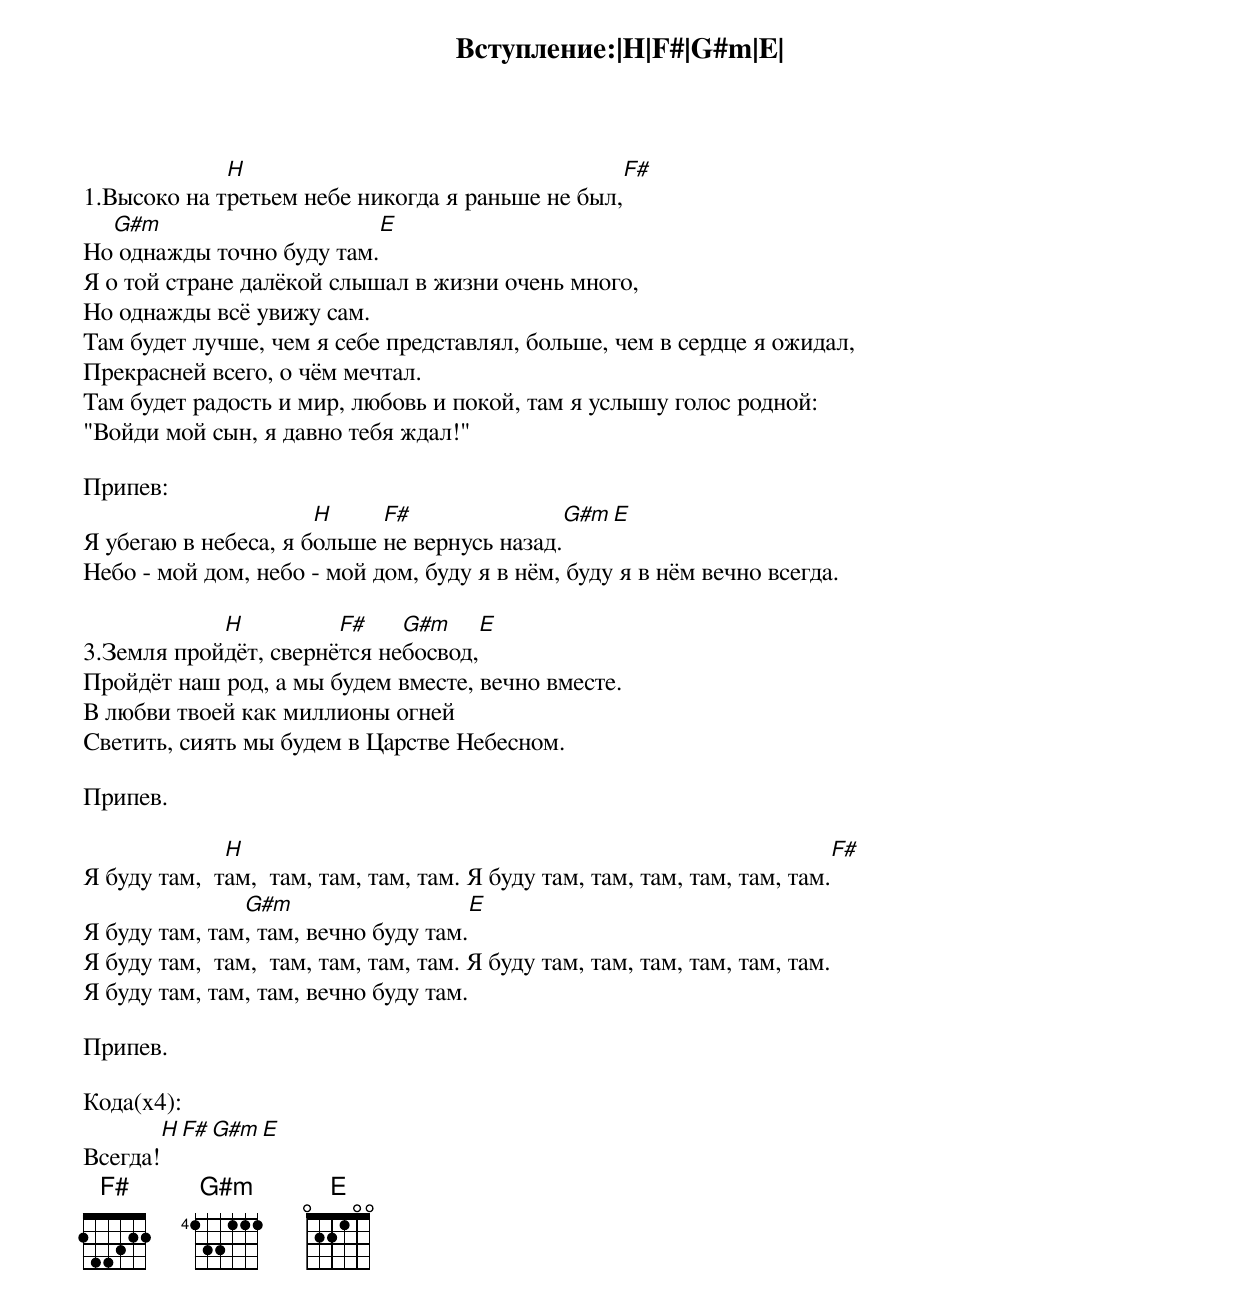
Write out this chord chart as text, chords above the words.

Вступление:|H|F#|G#m|E|

             H                                         F#
1.Высоко на третьем небе никогда я раньше не был,
  G#m                                  E
Но однажды точно буду там.
Я о той стране далёкой слышал в жизни очень много,
Но однажды всё увижу сам.
Там будет лучше, чем я себе представлял, больше, чем в сердце я ожидал,
Прекрасней всего, о чём мечтал.
Там будет радость и мир, любовь и покой, там я услышу голос родной:
"Войди мой сын, я давно тебя ждал!"

Припев:
                      H     F#                           G#m        E
Я убегаю в небеса, я больше не вернусь назад.
Небо - мой дом, небо - мой дом, буду я в нём, буду я в нём вечно всегда.

            H          F#    G#m           E
3.Земля пройдёт, свернётся небосвод,
Пройдёт наш род, а мы будем вместе, вечно вместе.
В любви твоей как миллионы огней
Светить, сиять мы будем в Царстве Небесном.

Припев.

              H                                                              F#
Я буду там,  там,  там, там, там, там. Я буду там, там, там, там, там, там.
               G#m                                    E
Я буду там, там, там, вечно буду там.
Я буду там,  там,  там, там, там, там. Я буду там, там, там, там, там, там.
Я буду там, там, там, вечно буду там.

Припев.

Кода(x4):
          H F# G#m E
Всегда!
